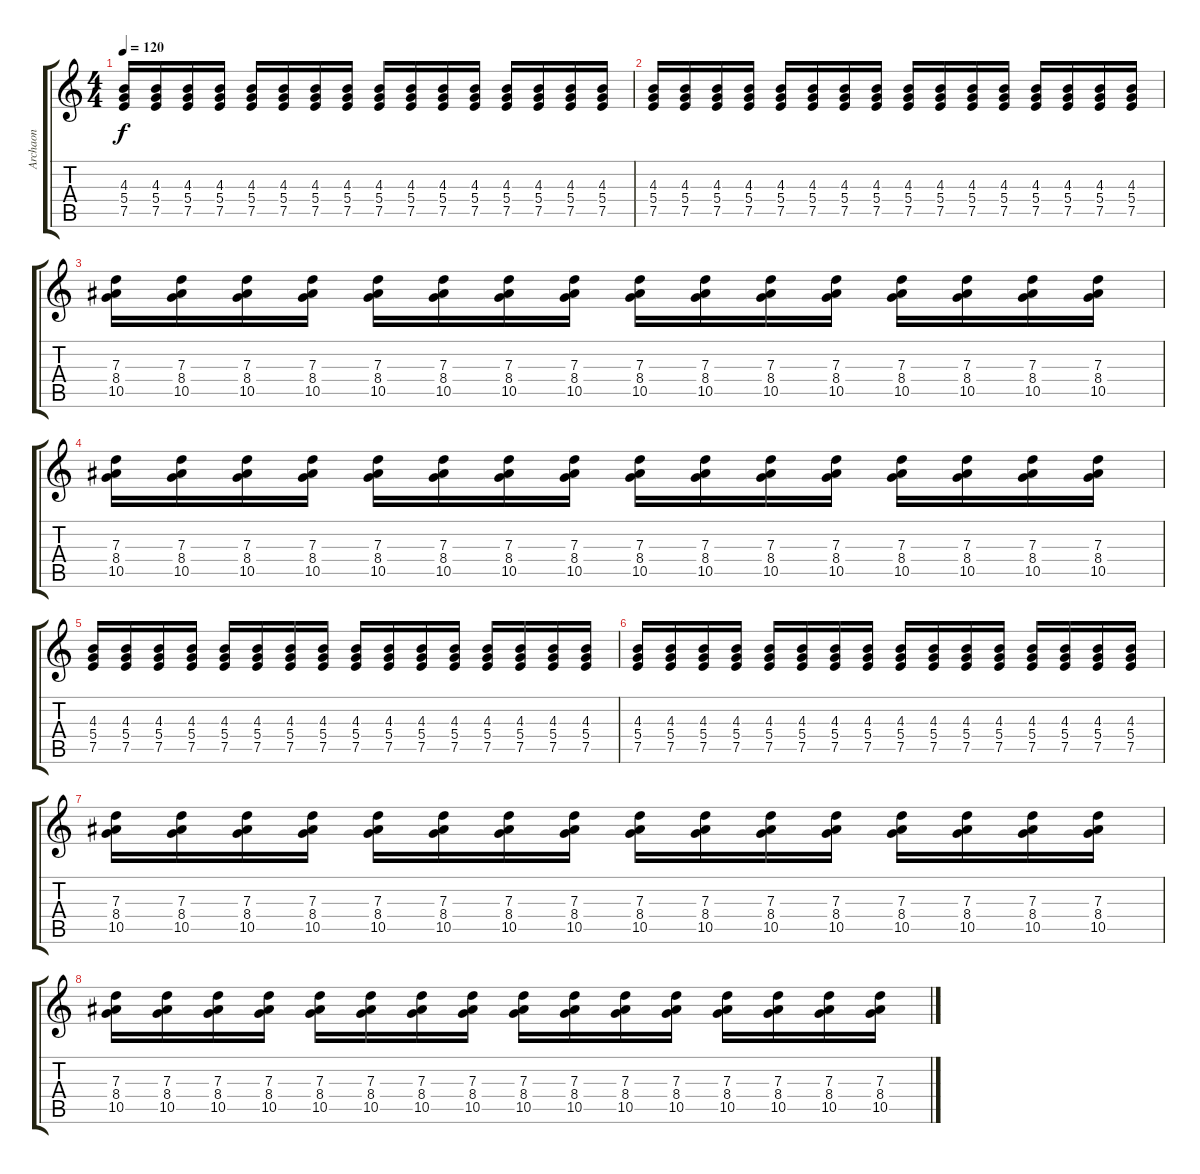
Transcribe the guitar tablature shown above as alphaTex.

\track ("Archaon" "Archaon") {instrument distortionguitar}
\staff {score tabs}
\tuning (E4 B3 G3 D3 A2 E2) {hide}
\ts (4 4)
\tempo 120
\clef g2
\ks c
(4.3 5.4 7.5).16{dy f} (4.3 5.4 7.5).16 (4.3 5.4 7.5).16 (4.3 5.4 7.5).16 (4.3 5.4 7.5).16 (4.3 5.4 7.5).16 (4.3 5.4 7.5).16 (4.3 5.4 7.5).16 (4.3 5.4 7.5).16 (4.3 5.4 7.5).16 (4.3 5.4 7.5).16 (4.3 5.4 7.5).16 (4.3 5.4 7.5).16 (4.3 5.4 7.5).16 (4.3 5.4 7.5).16 (4.3 5.4 7.5).16 |
(4.3 5.4 7.5).16 (4.3 5.4 7.5).16 (4.3 5.4 7.5).16 (4.3 5.4 7.5).16 (4.3 5.4 7.5).16 (4.3 5.4 7.5).16 (4.3 5.4 7.5).16 (4.3 5.4 7.5).16 (4.3 5.4 7.5).16 (4.3 5.4 7.5).16 (4.3 5.4 7.5).16 (4.3 5.4 7.5).16 (4.3 5.4 7.5).16 (4.3 5.4 7.5).16 (4.3 5.4 7.5).16 (4.3 5.4 7.5).16 |
(7.3 8.4 10.5).16 (7.3 8.4 10.5).16 (7.3 8.4 10.5).16 (7.3 8.4 10.5).16 (7.3 8.4 10.5).16 (7.3 8.4 10.5).16 (7.3 8.4 10.5).16 (7.3 8.4 10.5).16 (7.3 8.4 10.5).16 (7.3 8.4 10.5).16 (7.3 8.4 10.5).16 (7.3 8.4 10.5).16 (7.3 8.4 10.5).16 (7.3 8.4 10.5).16 (7.3 8.4 10.5).16 (7.3 8.4 10.5).16 |
(7.3 8.4 10.5).16 (7.3 8.4 10.5).16 (7.3 8.4 10.5).16 (7.3 8.4 10.5).16 (7.3 8.4 10.5).16 (7.3 8.4 10.5).16 (7.3 8.4 10.5).16 (7.3 8.4 10.5).16 (7.3 8.4 10.5).16 (7.3 8.4 10.5).16 (7.3 8.4 10.5).16 (7.3 8.4 10.5).16 (7.3 8.4 10.5).16 (7.3 8.4 10.5).16 (7.3 8.4 10.5).16 (7.3 8.4 10.5).16 |
(4.3 5.4 7.5).16 (4.3 5.4 7.5).16 (4.3 5.4 7.5).16 (4.3 5.4 7.5).16 (4.3 5.4 7.5).16 (4.3 5.4 7.5).16 (4.3 5.4 7.5).16 (4.3 5.4 7.5).16 (4.3 5.4 7.5).16 (4.3 5.4 7.5).16 (4.3 5.4 7.5).16 (4.3 5.4 7.5).16 (4.3 5.4 7.5).16 (4.3 5.4 7.5).16 (4.3 5.4 7.5).16 (4.3 5.4 7.5).16 |
(4.3 5.4 7.5).16 (4.3 5.4 7.5).16 (4.3 5.4 7.5).16 (4.3 5.4 7.5).16 (4.3 5.4 7.5).16 (4.3 5.4 7.5).16 (4.3 5.4 7.5).16 (4.3 5.4 7.5).16 (4.3 5.4 7.5).16 (4.3 5.4 7.5).16 (4.3 5.4 7.5).16 (4.3 5.4 7.5).16 (4.3 5.4 7.5).16 (4.3 5.4 7.5).16 (4.3 5.4 7.5).16 (4.3 5.4 7.5).16 |
(7.3 8.4 10.5).16 (7.3 8.4 10.5).16 (7.3 8.4 10.5).16 (7.3 8.4 10.5).16 (7.3 8.4 10.5).16 (7.3 8.4 10.5).16 (7.3 8.4 10.5).16 (7.3 8.4 10.5).16 (7.3 8.4 10.5).16 (7.3 8.4 10.5).16 (7.3 8.4 10.5).16 (7.3 8.4 10.5).16 (7.3 8.4 10.5).16 (7.3 8.4 10.5).16 (7.3 8.4 10.5).16 (7.3 8.4 10.5).16 |
(7.3 8.4 10.5).16 (7.3 8.4 10.5).16 (7.3 8.4 10.5).16 (7.3 8.4 10.5).16 (7.3 8.4 10.5).16 (7.3 8.4 10.5).16 (7.3 8.4 10.5).16 (7.3 8.4 10.5).16 (7.3 8.4 10.5).16 (7.3 8.4 10.5).16 (7.3 8.4 10.5).16 (7.3 8.4 10.5).16 (7.3 8.4 10.5).16 (7.3 8.4 10.5).16 (7.3 8.4 10.5).16 (7.3 8.4 10.5).16
